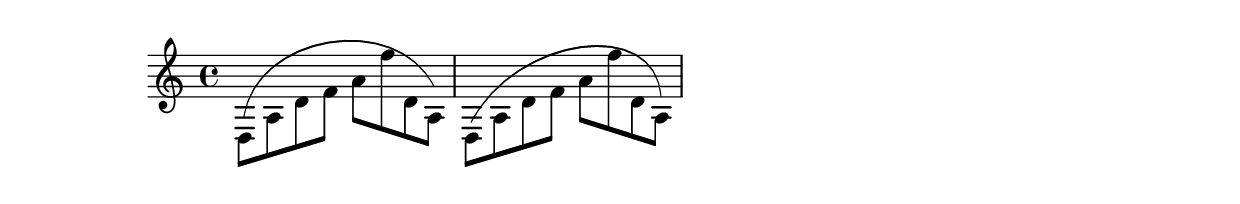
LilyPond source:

%% Do not edit this file; it is automatically
%% generated from LSR http://lsr.dsi.unimi.it
%% This file is in the public domain.
\version "2.13.20"

\header {
  lsrtags = "expressive-marks, tweaks-and-overrides"

%% Translation of GIT committish: e0aa246e0ed1a86dc41a99ab79bff822d3320aa7
  texidoces = "
Se puede hacer que una ligadura de expresión sea asimétrica para
adaptarse mejor a un patrón asimétrico de notas.

"
  doctitlees = "Ligaduras asimétricas"



  texidoc = "
Slurs can be made asymmetric to match an asymmetric pattern of notes
better.

"
  doctitle = "Asymmetric slurs"
} % begin verbatim

slurNotes = { d,8( a' d f a f' d, a) }

\relative c' {
  \stemDown
  \slurUp
  \slurNotes
  \once \override Slur #'eccentricity = #3.0
  \slurNotes
}

